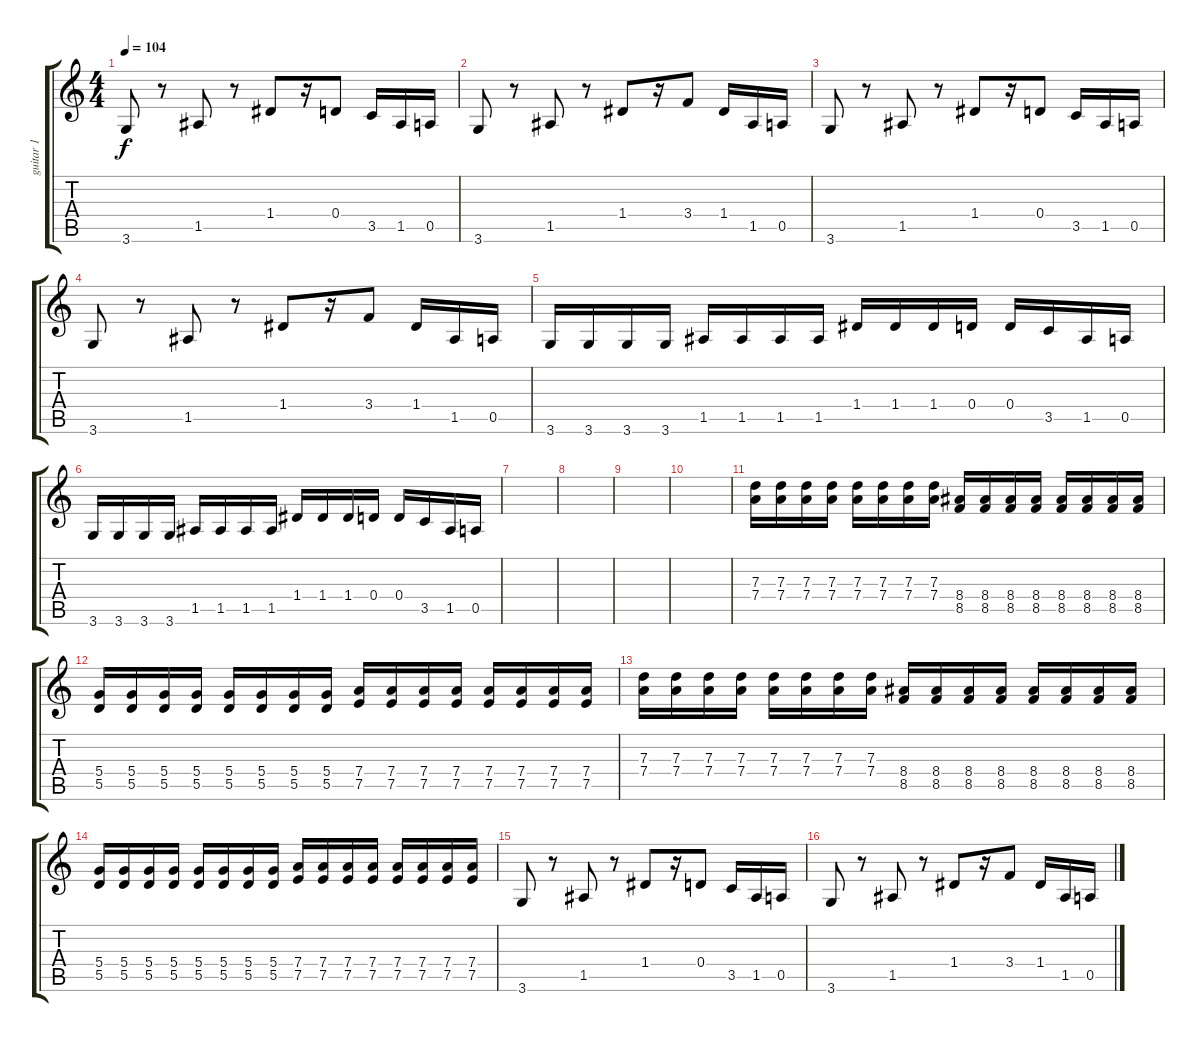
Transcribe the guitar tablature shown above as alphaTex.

\track ("guitar 1" "guitar 1") {instrument overdrivenguitar}
\staff {score tabs}
\tuning (E4 B3 G3 D3 A2 E2) {hide}
\ts (4 4)
\tempo 104
\clef g2
\ks c
3.6.8{dy f instrument overdrivenguitar} r.8 1.5.8 r.8 1.4.8 r.16 0.4.8 3.5.16 1.5.16 0.5.16 |
3.6.8{instrument overdrivenguitar} r.8 1.5.8 r.8 1.4.8 r.16 3.4.8 1.4.16 1.5.16 0.5.16 |
3.6.8{instrument overdrivenguitar} r.8 1.5.8 r.8 1.4.8 r.16 0.4.8 3.5.16 1.5.16 0.5.16 |
3.6.8{instrument overdrivenguitar} r.8 1.5.8 r.8 1.4.8 r.16 3.4.8 1.4.16 1.5.16 0.5.16 |
3.6.16 3.6.16 3.6.16 3.6.16 1.5.16 1.5.16 1.5.16 1.5.16 1.4.16 1.4.16 1.4.16 0.4.16 0.4.16 3.5.16 1.5.16 0.5.16 |
3.6.16 3.6.16 3.6.16 3.6.16 1.5.16 1.5.16 1.5.16 1.5.16 1.4.16 1.4.16 1.4.16 0.4.16 0.4.16 3.5.16 1.5.16 0.5.16 |
|
|
|
|
(7.3 7.4).16 (7.3 7.4).16 (7.3 7.4).16 (7.3 7.4).16 (7.3 7.4).16 (7.3 7.4).16 (7.3 7.4).16 (7.3 7.4).16 (8.4 8.5).16 (8.4 8.5).16 (8.4 8.5).16 (8.4 8.5).16 (8.4 8.5).16 (8.4 8.5).16 (8.4 8.5).16 (8.4 8.5).16 |
(5.4 5.5).16 (5.4 5.5).16 (5.4 5.5).16 (5.4 5.5).16 (5.4 5.5).16 (5.4 5.5).16 (5.4 5.5).16 (5.4 5.5).16 (7.4 7.5).16 (7.4 7.5).16 (7.4 7.5).16 (7.4 7.5).16 (7.4 7.5).16 (7.4 7.5).16 (7.4 7.5).16 (7.4 7.5).16 |
(7.3 7.4).16 (7.3 7.4).16 (7.3 7.4).16 (7.3 7.4).16 (7.3 7.4).16 (7.3 7.4).16 (7.3 7.4).16 (7.3 7.4).16 (8.4 8.5).16 (8.4 8.5).16 (8.4 8.5).16 (8.4 8.5).16 (8.4 8.5).16 (8.4 8.5).16 (8.4 8.5).16 (8.4 8.5).16 |
(5.4 5.5).16 (5.4 5.5).16 (5.4 5.5).16 (5.4 5.5).16 (5.4 5.5).16 (5.4 5.5).16 (5.4 5.5).16 (5.4 5.5).16 (7.4 7.5).16 (7.4 7.5).16 (7.4 7.5).16 (7.4 7.5).16 (7.4 7.5).16 (7.4 7.5).16 (7.4 7.5).16 (7.4 7.5).16 |
3.6.8{instrument overdrivenguitar} r.8 1.5.8 r.8 1.4.8 r.16 0.4.8 3.5.16 1.5.16 0.5.16 |
3.6.8{instrument overdrivenguitar} r.8 1.5.8 r.8 1.4.8 r.16 3.4.8 1.4.16 1.5.16 0.5.16
